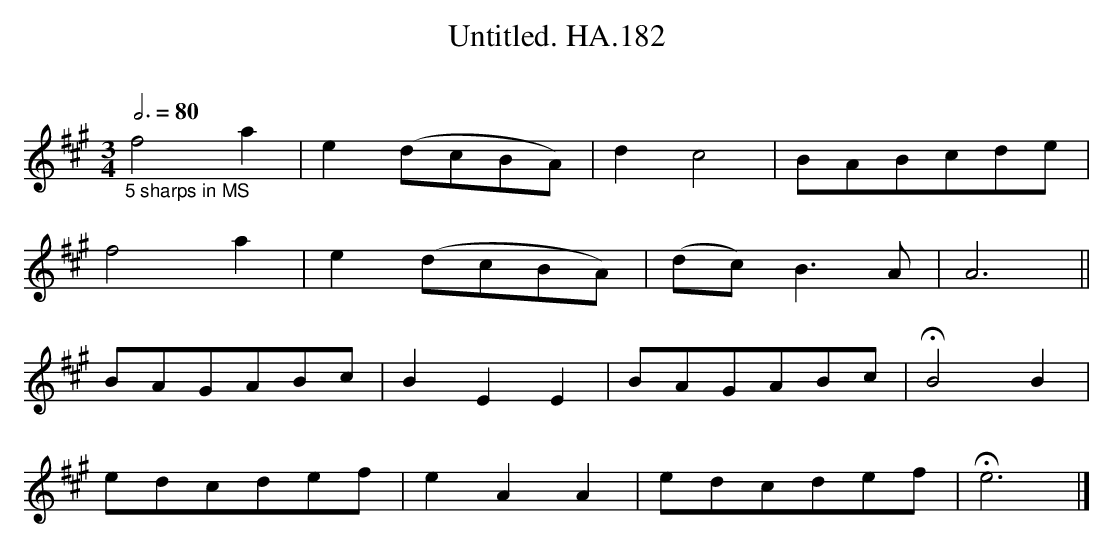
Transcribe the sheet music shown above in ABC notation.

X:1
T:Untitled. HA.182
M:3/4
L:1/8
Q:3/4=80
O:
K:A
"_5 sharps in MS"f4a2|e2 (dcBA)|d2c4|BABcde|
f4a2|e2 (dcBA)|(dc)B3A|A6||
BAGABc|B2E2E2|BAGABc|HB4B2|
edcdef|e2A2A2|edcdef|He6|]
